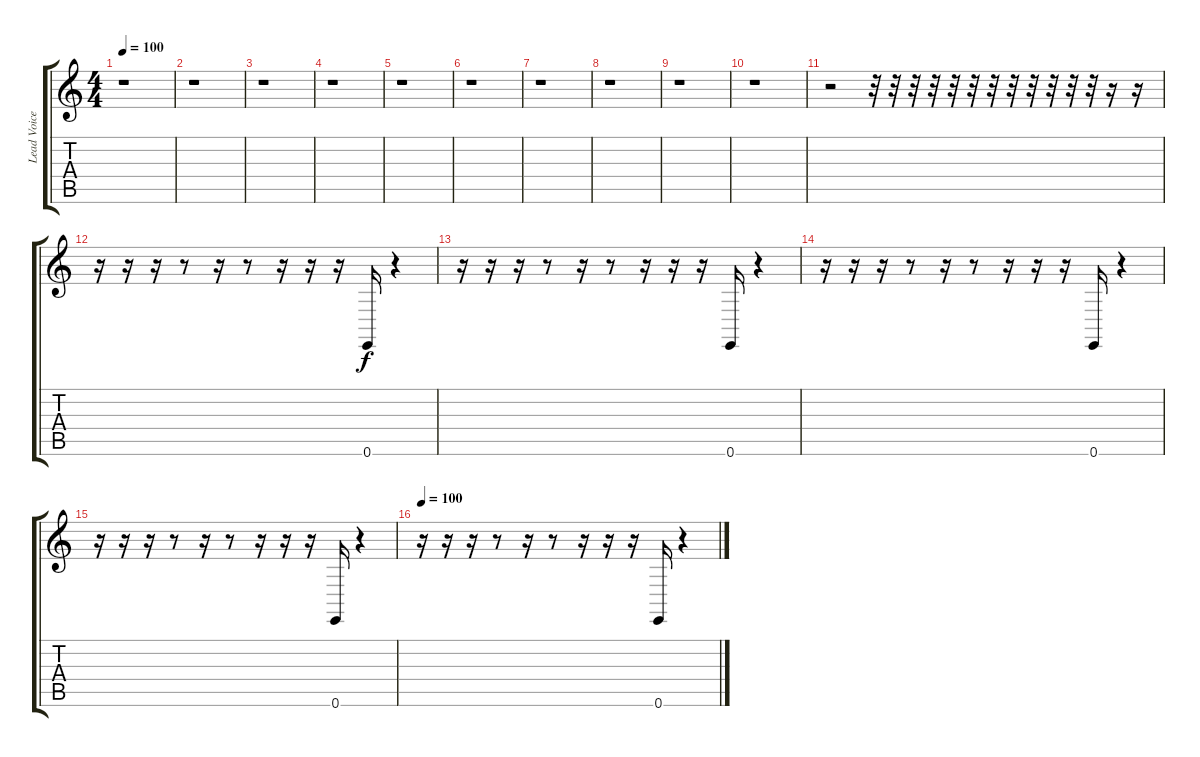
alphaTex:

\track ("Lead Voice 3" "Lead Voice") {instrument lead6voice}
\staff {score tabs}
\tuning (E4 B3 G3 D3 A2 E2) {hide}
\ts (4 4)
\tempo 100
\clef g2
\ks c
r.1{dy f} |
r.1 |
r.1 |
r.1 |
r.1 |
r.1 |
r.1 |
r.1 |
r.1 |
r.1 |
r.2 r.32{volume 7} r.32 r.32{volume 7} r.32 r.32{volume 8} r.32 r.32{volume 9} r.32 r.32{volume 10} r.32 r.32{volume 12} r.32 r.16{volume 14} r.16 |
r.16 r.16 r.16 r.8 r.16 r.8 r.16 r.16 r.16 0.6.16 r.4 |
r.16 r.16 r.16 r.8 r.16 r.8 r.16 r.16 r.16 0.6.16 r.4 |
r.16 r.16 r.16 r.8 r.16 r.8 r.16 r.16 r.16 0.6.16 r.4 |
r.16 r.16 r.16 r.8 r.16 r.8 r.16 r.16 r.16 0.6.16 r.4 |
\tempo 100
r.16 r.16 r.16 r.8 r.16 r.8 r.16 r.16 r.16 0.6.16 r.4
